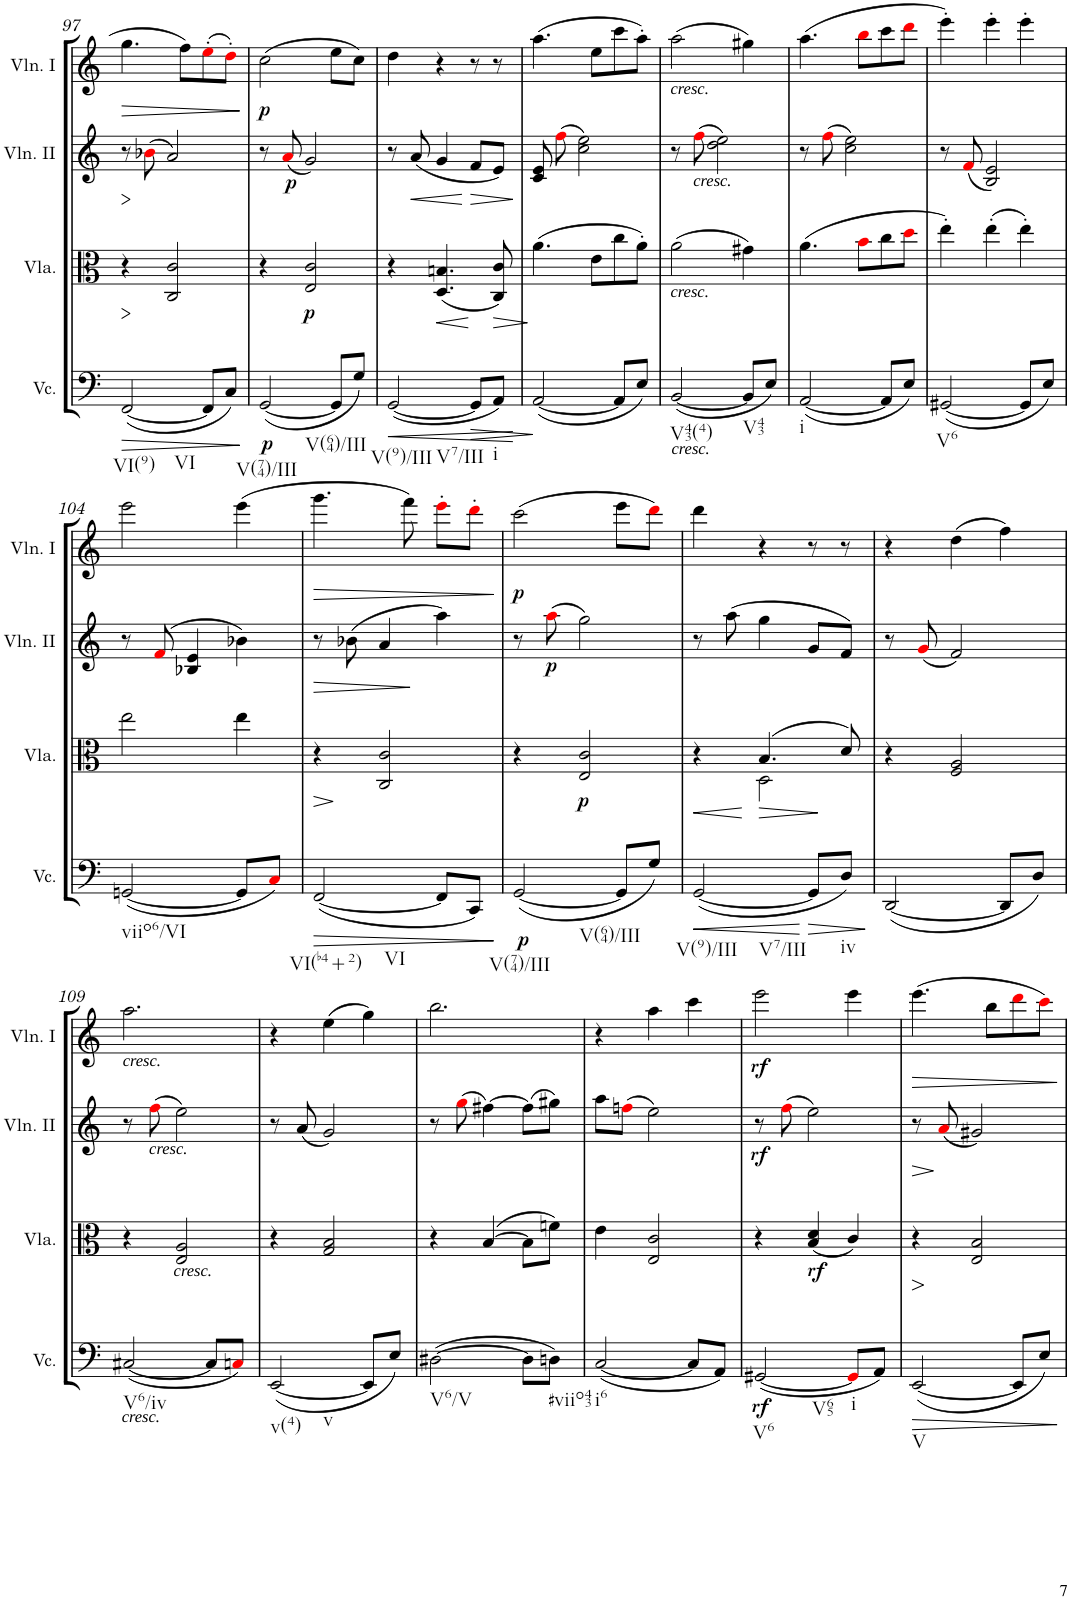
**kern	**dynam	**kern	**dynam	**kern	**dynam	**kern	**dynam
*part4	*part4	*part3	*part3	*part2	*part2	*part1	*part1
*staff4	*staff4	*staff3	*staff3	*staff2	*staff2	*staff1	*staff1
*I"Violoncello	*	*I"Viola	*	*I"Violin II	*	*I"Violin I	*
*I'Vc.	*	*I'Vla.	*	*I'Vln. II	*	*I'Vln. I	*
!!LO:PB:g=z
*clefF4	*	*clefC3	*	*clefG2	*	*clefG2	*
*k[]	*	*k[]	*	*k[]	*	*k[]	*
*M3/4	*	*M3/4	*	*M3/4	*	*M3/4	*
=97	=97	=97	=97	=97	=97	=97	=97
!LO:TX:b:t=VI(9)	!	!	!	!	!	!	!
!LO:TX:b:t=VI	!	!	!	!	!	!	!
!	!LO:HP:b	!	!LO:HP:b	!	!LO:HP:b	!	!LO:HP:b
([2FF/	>	4r	>	8r	>	4.gg\	>
.	.	.	.	(8b-Xi\	.	.	.
.	.	2C/ 2c/	.	2a/)	.	.	.
.	.	.	.	.	.	8ff\L	.
8FF/L]	.	.	.	.	.	(8ee'i\	.
8C/J)	.	.	.	.	.	8dd'i\J)	.
.	]	.	]	.	]	.	]
=98	=98	=98	=98	=98	=98	=98	=98
!LO:TX:b:t=V(74)/III	!	!	!	!	!	!	!
!LO:TX:b:t=V(64)/III	!	!	!	!	!	!	!
!	!LO:DY:b	!	!	!	!	!	!LO:DY:b
([2GG/	p	4r	.	8r	.	(2cc\	p
!	!	!	!	!	!LO:DY:b	!	!
.	.	.	.	(8ai/	p	.	.
!	!	!	!LO:DY:b	!	!	!	!
.	.	2E/ 2c/	p	2g/)	.	.	.
8GG/L]	.	.	.	.	.	8ee\L	.
8G/J)	.	.	.	.	.	8cc\J)	.
=99	=99	=99	=99	=99	=99	=99	=99
!LO:TX:b:t=V(9)/III	!	!	!	!	!	!	!
!LO:TX:b:t=V7/III	!	!	!	!	!	!	!
!	!LO:HP:b	!	!	!	!	!	!
([2GG/	<	4r	.	8r	.	4dd\	.
!	!	!	!	!	!LO:HP:b	!	!
.	.	.	.	(8a/	<	.	.
!	!	!	!LO:HP:b	!	!	!	!
.	.	(4.D/ 4.Bn/	<	4g/	.	4r	.
!	!LO:HP:b	!	!	!	!LO:HP:n=1:b	!	!
8GG/L]	>	.	.	8f/L	[ >	8r	.
!LO:TX:b:t=i	!	!	!	!	!	!	!
!	!	!	!LO:HP:n=1:b	!	!	!	!
8AA/J)	.	8C/ 8c/)	[ >	8e/J)	.	8r	.
.	[ ]	.	]	.	]	.	.
=100	=100	=100	=100	=100	=100	=100	=100
([2AA/	.	(4.a\	.	8c/ 8e/	.	(4.aa\	.
.	.	.	.	(8ffi\	.	.	.
.	.	.	.	2cc\ 2ee\)	.	.	.
.	.	8e\L	.	.	.	8ee\L	.
8AA/L]	.	8cc\	.	.	.	8ccc\	.
8E/J)	.	8a'\J)	.	.	.	8aa'\J)	.
=101	=101	=101	=101	=101	=101	=101	=101
!	!	!	!	!	!	!LO:TX:b:i:t=cresc.	!
!	!	!LO:TX:b:i:t=cresc.	!	!	!	!	!
!LO:TX:b:i:t=cresc.	!	!	!	!	!	!	!
!LO:TX:b:t=V43(4)	!	!	!	!	!	!	!
([2BB/	.	(2a\	.	8r	.	(2aa\	.
!	!	!	!	!LO:TX:b:i:t=cresc.	!	!	!
.	.	.	.	(8ffi\	.	.	.
.	.	.	.	2dd\ 2ee\)	.	.	.
!LO:TX:b:t=V43	!	!	!	!	!	!	!
8BB/L]	.	4g#X\)	.	.	.	4gg#X\)	.
8E/J)	.	.	.	.	.	.	.
=102	=102	=102	=102	=102	=102	=102	=102
!LO:TX:b:t=i	!	!	!	!	!	!	!
([2AA/	.	(4.a\	.	8r	.	(4.aa\	.
.	.	.	.	(8ffi\	.	.	.
.	.	.	.	2cc\ 2ee\)	.	.	.
.	.	8bi\L	.	.	.	8bbi\L	.
8AA/L]	.	8cc\	.	.	.	8ccc\	.
8E/J)	.	8ddi\J	.	.	.	8dddi\J	.
=103	=103	=103	=103	=103	=103	=103	=103
!LO:TX:b:t=V6	!	!	!	!	!	!	!
([2GG#X/	.	4ee'\)	.	8r	.	4eee'\)	.
.	.	.	.	(8fi/	.	.	.
.	.	(4ee'\	.	2B/ 2e/)	.	4eee'\	.
8GG#/L]	.	4ee'\)	.	.	.	4eee'\	.
8E/J)	.	.	.	.	.	.	.
!!LO:LB:g=z
=104	=104	=104	=104	=104	=104	=104	=104
!LO:TX:b:t=viio6/VI	!	!	!	!	!	!	!
([2GGn/	.	2ee\	.	8r	.	2eee\	.
.	.	.	.	(8fi/	.	.	.
.	.	.	.	4B-X/ 4e/	.	.	.
8GG/L]	.	4ee\	.	4b-X\)	.	(4eee\	.
8Ci/J)	.	.	.	.	.	.	.
=105	=105	=105	=105	=105	=105	=105	=105
!LO:TX:b:t=VI(b4+2)	!	!	!	!	!	!	!
!LO:TX:b:t=VI	!	!	!	!	!	!	!
!	!LO:HP:b	!	!LO:HP:b	!	!LO:HP:b	!	!LO:HP:b
([2FF/	>	4r	>	8r	>	4.ggg\	>
.	.	.	.	(8b-X\	.	.	.
.	.	2C/ 2c/	.	4a/	.	.	.
.	.	.	.	.	.	8fff\)	.
8FF/L]	.	.	.	4aa\)	.	8eee'i\L	.
8CC/J)	.	.	.	.	.	8ddd'i\J	.
.	]	.	]	.	]	.	]
=106	=106	=106	=106	=106	=106	=106	=106
!LO:TX:b:t=V(74)/III	!	!	!	!	!	!	!
!LO:TX:b:t=V(64)/III	!	!	!	!	!	!	!
!	!LO:DY:b	!	!	!	!	!	!LO:DY:b
([2GG/	p	4r	.	8r	.	(2ccc\	p
!	!	!	!	!	!LO:DY:b	!	!
.	.	.	.	(8aai\	p	.	.
!	!	!	!LO:DY:b	!	!	!	!
.	.	2E/ 2c/	p	2gg\)	.	.	.
8GG/L]	.	.	.	.	.	8eee\L	.
8G/J)	.	.	.	.	.	8dddi\J)	.
=107	=107	=107	=107	=107	=107	=107	=107
!LO:TX:b:t=V(9)/III	!	!	!	!	!	!	!
!LO:TX:b:t=V7/III	!	!	!	!	!	!	!
!	!LO:HP:b	!	!LO:HP:b	!	!	!	!
*	*	*^	*	*	*	*	*
([2GG/	<	4r	4ryy	<	8r	.	4ddd\	.
.	.	.	.	.	(8aa\	.	.	.
!	!	!	!	!LO:HP:n=1:b	!	!	!	!
.	.	(4.B/	2D\	[ >	4gg\	.	4r	.
!	!LO:HP:n=1:b	!	!	!	!	!	!	!
8GG/L]	[ >	.	.	.	8g/L	.	8r	.
!LO:TX:b:t=iv	!	!	!	!	!	!	!	!
8D/J)	.	8d/)	.	.	8f/J)	.	8r	.
*	*	*v	*v	*	*	*	*	*
.	]	.	]	.	.	.	.
=108	=108	=108	=108	=108	=108	=108	=108
([2DD/	.	4r	.	8r	.	4r	.
.	.	.	.	(8gi/	.	.	.
.	.	2F/ 2A/	.	2f/)	.	(4dd\	.
8DD/L]	.	.	.	.	.	4ff\)	.
8D/J)	.	.	.	.	.	.	.
!!LO:LB:g=z
=109	=109	=109	=109	=109	=109	=109	=109
!	!	!	!	!	!	!LO:TX:b:i:t=cresc.	!
!LO:TX:b:i:t=cresc.	!	!	!	!	!	!	!
!LO:TX:b:t=V6/iv	!	!	!	!	!	!	!
([2C#X/	.	4r	.	8r	.	2.aa\	.
!	!	!	!	!LO:TX:b:i:t=cresc.	!	!	!
.	.	.	.	(8ffi\	.	.	.
!	!	!LO:TX:b:i:t=cresc.	!	!	!	!	!
.	.	2E/ 2A/	.	2ee\)	.	.	.
8C#/L]	.	.	.	.	.	.	.
8Cni/J)	.	.	.	.	.	.	.
=110	=110	=110	=110	=110	=110	=110	=110
!LO:TX:b:t=v(4)	!	!	!	!	!	!	!
!LO:TX:b:t=v	!	!	!	!	!	!	!
([2EE/	.	4r	.	8r	.	4r	.
.	.	.	.	(8a/	.	.	.
.	.	2G/ 2B/	.	2g/)	.	(4ee\	.
8EE/L]	.	.	.	.	.	4gg\)	.
8E/J)	.	.	.	.	.	.	.
=111	=111	=111	=111	=111	=111	=111	=111
!LO:TX:b:t=V6/V	!	!	!	!	!	!	!
([2D#X\	.	4r	.	8r	.	2.bb\	.
.	.	.	.	(8ggi\	.	.	.
.	.	([4B/	.	[4ff#X\)	.	.	.
8D#\L]	.	8B\L]	.	(8ff#\L]	.	.	.
!LO:TX:b:t=#viio43	!	!	!	!	!	!	!
8Dn\J)	.	8fn\J)	.	8gg#X\J)	.	.	.
=112	=112	=112	=112	=112	=112	=112	=112
!LO:TX:b:t=i6	!	!	!	!	!	!	!
([2C/	.	4e\	.	8aa\L	.	4r	.
.	.	.	.	(8ffni\J	.	.	.
.	.	2E/ 2c/	.	2ee\)	.	4aa\	.
8C/L]	.	.	.	.	.	4ccc\	.
8AA/J)	.	.	.	.	.	.	.
=113	=113	=113	=113	=113	=113	=113	=113
!LO:TX:b:t=V6	!	!	!	!	!	!	!
!LO:TX:b:t=V65	!	!	!	!	!	!	!
!	!LO:DY:b	!	!	!	!LO:DY:b	!	!LO:DY:b
([2GG#X/	rf	4r	.	8r	rf	2eee\	rf
.	.	.	.	(8ffi\	.	.	.
!	!	!	!LO:DY:b	!	!	!	!
.	.	(4B/ 4d/	rf	2ee\)	.	.	.
!LO:TX:b:t=i	!	!	!	!	!	!	!
8GG#i/L]	.	4c/)	.	.	.	4eee\	.
8AA/J)	.	.	.	.	.	.	.
=114	=114	=114	=114	=114	=114	=114	=114
!LO:TX:b:t=V	!	!	!	!	!	!	!
!	!LO:HP:b	!	!LO:HP:b	!	!LO:HP:b	!	!LO:HP:b
([2EE/	>	4r	>	8r	>	(4.eee\	>
.	.	.	.	(8ai/	.	.	.
.	.	2E/ 2B/	.	2g#X/)	.	.	.
.	.	.	.	.	.	8bb\L	.
8EE/L]	.	.	.	.	.	8dddi\	.
8E/J)	.	.	.	.	.	8ccci\J)	.
.	]	.	]	.	]	.	]
=	=	=	=	=	=	=	=
*-	*-	*-	*-	*-	*-	*-	*-
